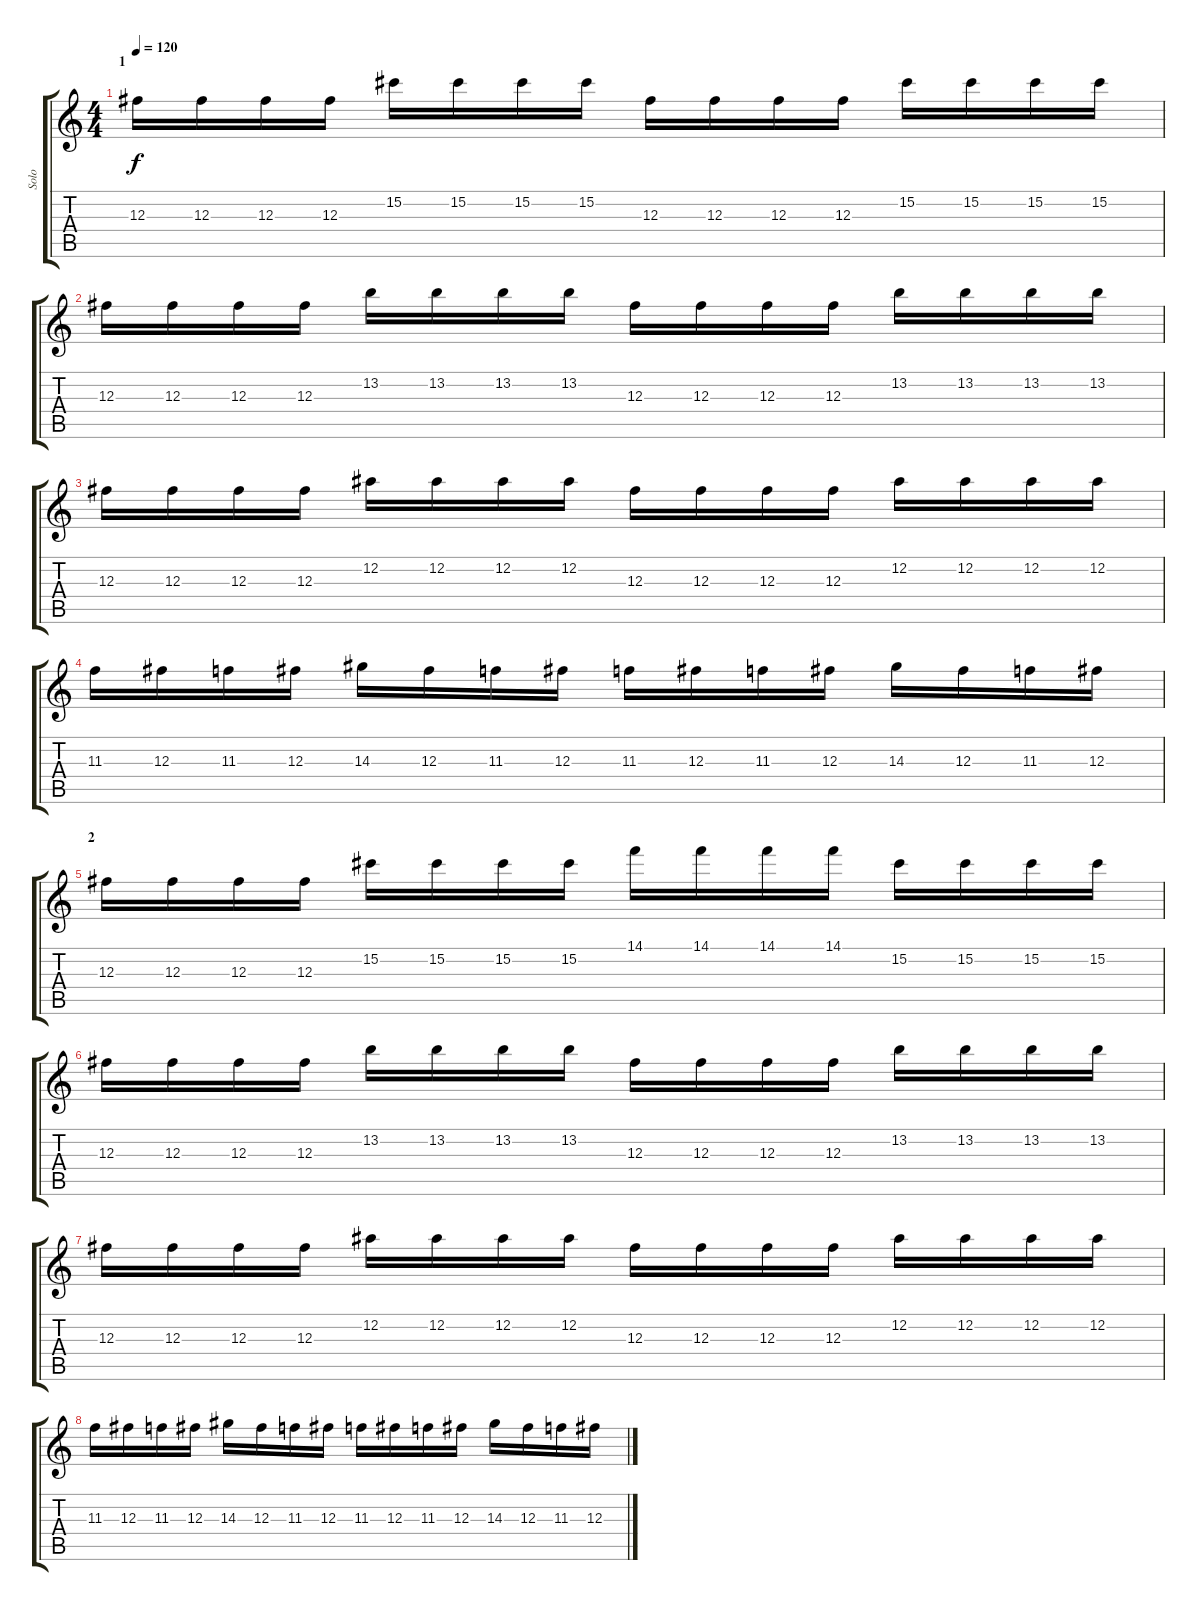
\track ("Solo" "Solo") {instrument distortionguitar}
\staff {score tabs}
\tuning (Eb4 Bb3 Gb3 Db3 Ab2 Eb2) {hide}
\ts (4 4)
\section ("" "1")
\tempo 120
\clef g2
\ks c
12.3.16{dy f} 12.3.16 12.3.16 12.3.16 15.2.16 15.2.16 15.2.16 15.2.16 12.3.16 12.3.16 12.3.16 12.3.16 15.2.16 15.2.16 15.2.16 15.2.16 |
12.3.16 12.3.16 12.3.16 12.3.16 13.2.16 13.2.16 13.2.16 13.2.16 12.3.16 12.3.16 12.3.16 12.3.16 13.2.16 13.2.16 13.2.16 13.2.16 |
12.3.16 12.3.16 12.3.16 12.3.16 12.2.16 12.2.16 12.2.16 12.2.16 12.3.16 12.3.16 12.3.16 12.3.16 12.2.16 12.2.16 12.2.16 12.2.16 |
11.3.16 12.3.16 11.3.16 12.3.16 14.3.16 12.3.16 11.3.16 12.3.16 11.3.16 12.3.16 11.3.16 12.3.16 14.3.16 12.3.16 11.3.16 12.3.16 |
\section ("" "2")
12.3.16 12.3.16 12.3.16 12.3.16 15.2.16 15.2.16 15.2.16 15.2.16 14.1.16 14.1.16 14.1.16 14.1.16 15.2.16 15.2.16 15.2.16 15.2.16 |
12.3.16 12.3.16 12.3.16 12.3.16 13.2.16 13.2.16 13.2.16 13.2.16 12.3.16 12.3.16 12.3.16 12.3.16 13.2.16 13.2.16 13.2.16 13.2.16 |
12.3.16 12.3.16 12.3.16 12.3.16 12.2.16 12.2.16 12.2.16 12.2.16 12.3.16 12.3.16 12.3.16 12.3.16 12.2.16 12.2.16 12.2.16 12.2.16 |
11.3.16 12.3.16 11.3.16 12.3.16 14.3.16 12.3.16 11.3.16 12.3.16 11.3.16 12.3.16 11.3.16 12.3.16 14.3.16 12.3.16 11.3.16 12.3.16
